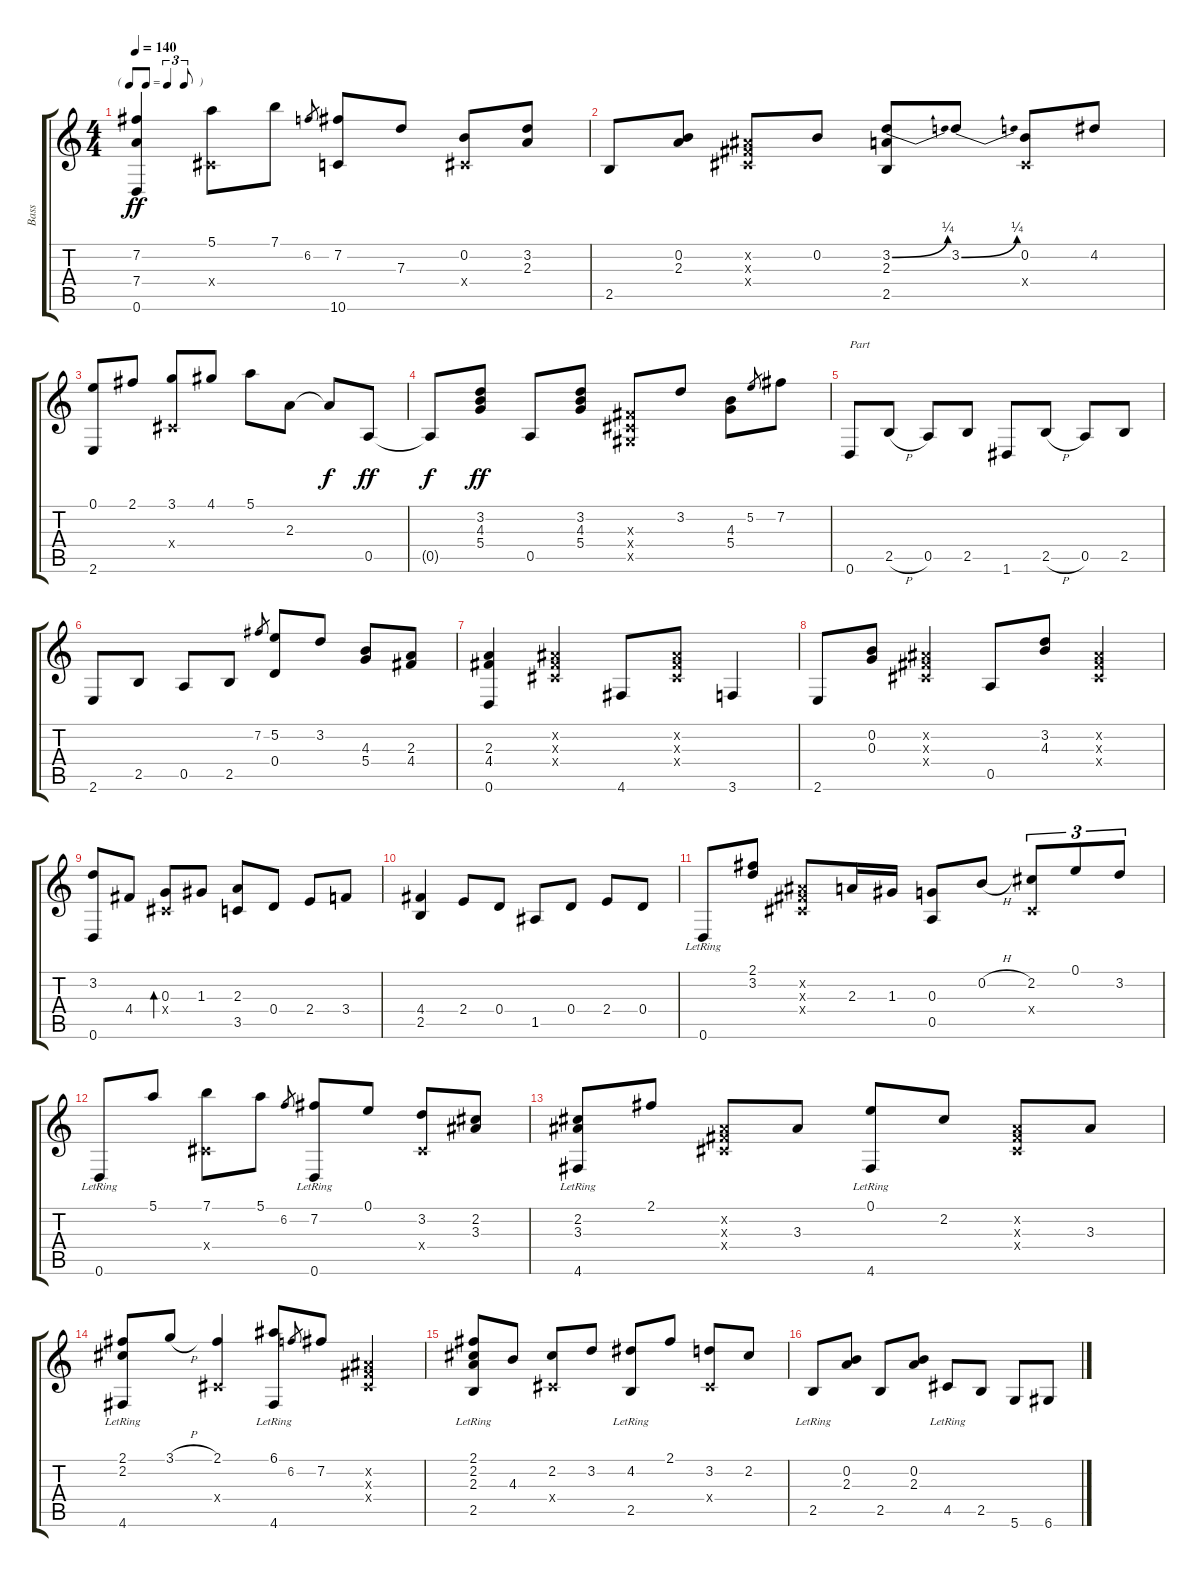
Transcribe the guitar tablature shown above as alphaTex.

\track ("Bass" "Bass") {instrument electricbasspick}
\staff {score tabs}
\tuning (E4 B3 G3 D3 A2 D2) {hide}
\ts (4 4)
\tf triplet8th
\tempo 140
\clef g2
\ks c
(7.2 7.4 0.6).4{dy ff} (5.1 -1.4{x}).8 7.1.8 6.2.8{gr} (7.2 10.6).8 7.3.8 (0.2 -1.4{x}).8 (3.2 2.3).8 |
2.5.8 (0.2 2.3).8 (-1.2{x} -1.3{x} -1.4{x}).8 0.2.8 (3.2{be (bend 0 0 60 1)} 2.3 2.5).8 3.2{be (bend 0 0 60 1)}.8 (0.2 -1.4{x}).8 4.2.8 |
(0.1 2.6).8 2.1.8 (3.1 -1.4{x}).8 4.1.8 5.1.8 2.3.8 2.3{t}.8{dy f} 0.5.8{dy ff} |
0.5{t}.8{dy f} (3.2 4.3 5.4).8{dy ff} 0.5.8 (3.2 4.3 5.4).8 (-1.3{x} -1.4{x} -1.5{x}).8 3.2.8 (4.3 5.4).8 5.2.8{gr} 7.2.8 |
0.6.8{txt "Part" instrument electricbasspick} 2.5{h}.8 0.5.8 2.5.8 1.6.8 2.5{h}.8 0.5.8 2.5.8 |
2.6.8 2.5.8 0.5.8 2.5.8 7.2.8{gr} (5.2 0.4).8 3.2.8 (4.3 5.4).8 (2.3 4.4).8 |
(2.3 4.4 0.6).4 (-1.2{x} -1.3{x} -1.4{x}).4 4.6.8 (-1.2{x} -1.3{x} -1.4{x}).8 3.6.4 |
2.6.8 (0.2 0.3).8 (-1.2{x} -1.3{x} -1.4{x}).4 0.5.8 (3.2 4.3).8 (-1.2{x} -1.3{x} -1.4{x}).4 |
(3.2 0.6).8 4.4.8 (0.3 -1.4{x}).8{bd 120} 1.3.8 (2.3 3.5).8 0.4.8 2.4.8 3.4.8 |
(4.4 2.5).4 2.4.8 0.4.8 1.5.8 0.4.8 2.4.8 0.4.8 |
0.6{lr}.8 (2.1 3.2).8 (-1.2{x} -1.3{x} -1.4{x}).8 2.3.16 1.3.16 (0.3 0.5).8 0.2{h}.8 (2.2 -1.4{x}).8{tu (3 2)} 0.1.8{tu (3 2)} 3.2.8{tu (3 2)} |
0.6{lr}.8 5.1.8 (7.1 -1.4{x}).8 5.1.8 6.2.8{gr} (7.2 0.6{lr}).8 0.1.8 (3.2 -1.4{x}).8 (2.2 3.3).8 |
(2.2 3.3 4.6{lr}).8 2.1.8 (-1.2{x} -1.3{x} -1.4{x}).8 3.3.8 (0.1 4.6{lr}).8 2.2.8 (-1.2{x} -1.3{x} -1.4{x}).8 3.3.8 |
(2.1 2.2 4.6{lr}).8 3.1{h}.8 (2.1 -1.4{x}).4 (6.1 4.6{lr}).8 6.2.8{gr} 7.2.8 (-1.2{x} -1.3{x} -1.4{x}).4 |
(2.1 2.2 2.3 2.5{lr}).8 4.3.8 (2.2 -1.4{x}).8 3.2.8 (4.2 2.5{lr}).8 2.1.8 (3.2 -1.4{x}).8 2.2.8 |
2.5{lr}.8 (0.2 2.3).8 2.5.8 (0.2 2.3).8 4.5{lr}.8 2.5.8 5.6.8 6.6.8
